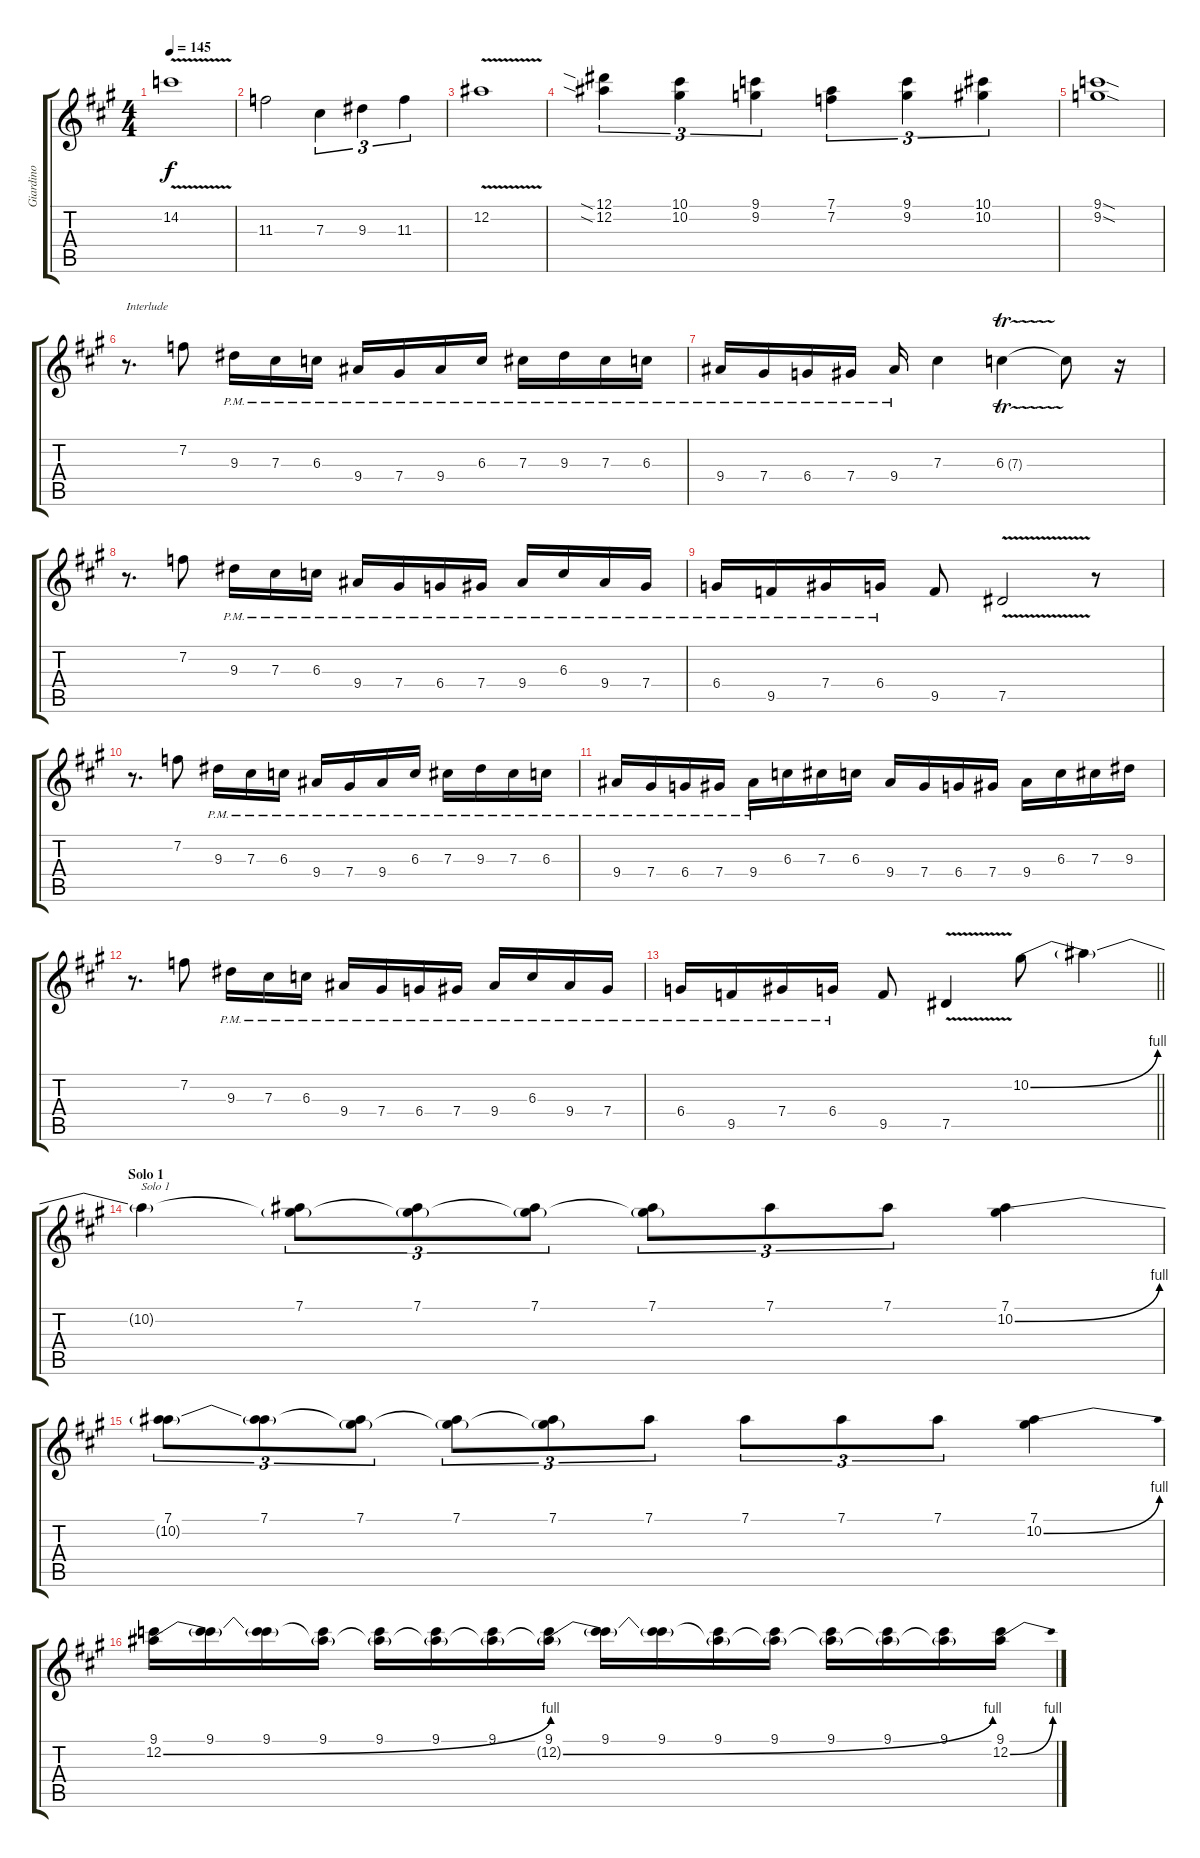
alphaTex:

\track ("Giardino" "Giardino") {instrument distortionguitar}
\staff {score tabs}
\tuning (Eb4 Bb3 Gb3 Db3 Ab2 Eb2) {hide}
\ts (4 4)
\tempo 145
\clef g2
\ks f#minor
14.2{v}.1{dy f} |
11.3.2 7.3.4{tu (3 2)} 9.3.4{tu (3 2)} 11.3.4{tu (3 2)} |
12.2{v}.1 |
(12.1{sia} 12.2{sia}).4{tu (3 2)} (10.1 10.2).4{tu (3 2)} (9.1 9.2).4{tu (3 2)} (7.1 7.2).4{tu (3 2)} (9.1 9.2).4{tu (3 2)} (10.1 10.2).4{tu (3 2)} |
(9.1{sod} 9.2{sod}).1 |
r.8{d txt "Interlude" volume 14} 7.2.8 9.3{pm}.16 7.3{pm}.16 6.3{pm}.16 9.4{pm}.16 7.4{pm}.16 9.4{pm}.16 6.3{pm}.16 7.3{pm}.16 9.3{pm}.16 7.3{pm}.16 6.3{pm}.16 |
9.4{pm}.16 7.4{pm}.16 6.4{pm}.16 7.4{pm}.16 9.4{pm}.16 7.3.4 6.3{tr (7 16)}.4 6.3{t}.8 r.16 |
r.8{d} 7.2.8 9.3{pm}.16 7.3{pm}.16 6.3{pm}.16 9.4{pm}.16 7.4{pm}.16 6.4{pm}.16 7.4{pm}.16 9.4{pm}.16 6.3{pm}.16 9.4{pm}.16 7.4{pm}.16 |
6.4{pm}.16 9.5{pm}.16 7.4{pm}.16 6.4{pm}.16 9.5.8 7.5{v}.2 r.8 |
r.8{d volume 14} 7.2.8 9.3{pm}.16 7.3{pm}.16 6.3{pm}.16 9.4{pm}.16 7.4{pm}.16 9.4{pm}.16 6.3{pm}.16 7.3{pm}.16 9.3{pm}.16 7.3{pm}.16 6.3{pm}.16 |
9.4{pm}.16 7.4{pm}.16 6.4{pm}.16 7.4{pm}.16 9.4{pm}.16 6.3.16 7.3.16 6.3.16 9.4.16 7.4.16 6.4.16 7.4.16 9.4.16 6.3.16 7.3.16 9.3.16 |
r.8{d} 7.2.8 9.3{pm}.16 7.3{pm}.16 6.3{pm}.16 9.4{pm}.16 7.4{pm}.16 6.4{pm}.16 7.4{pm}.16 9.4{pm}.16 6.3{pm}.16 9.4{pm}.16 7.4{pm}.16 |
\barLineRight lightlight
6.4{pm}.16 9.5{pm}.16 7.4{pm}.16 6.4{pm}.16 9.5.8 7.5{v}.4 10.2{be (bend 0 0 60 4)}.8 10.2{t}.4 |
\section ("" "Solo 1")
10.2{t}.4{txt "Solo 1" volume 16} (7.1 10.2{t}).8{tu (3 2)} (7.1 10.2{t}).8{tu (3 2)} (7.1 10.2{t}).8{tu (3 2)} (7.1 10.2{t}).8{tu (3 2)} 7.1.8{tu (3 2)} 7.1.8{tu (3 2)} (7.1 10.2{be (bend 0 0 60 4)}).4 |
(7.1 10.2{t}).8{tu (3 2)} (7.1 10.2{t}).8{tu (3 2)} (7.1 10.2{t}).8{tu (3 2)} (7.1 10.2{t}).8{tu (3 2)} (7.1 10.2{t}).8{tu (3 2)} 7.1.8{tu (3 2)} 7.1.8{tu (3 2)} 7.1.8{tu (3 2)} 7.1.8{tu (3 2)} (7.1 10.2{be (bend 0 0 60 4)}).4 |
(9.1 12.2{be (bend 0 0 60 4)}).16 (9.1 12.2{t}).16 (9.1 12.2{t}).16 (9.1 12.2{t}).16 (9.1 12.2{t}).16 (9.1 12.2{t}).16 (9.1 12.2{t}).16 (9.1 12.2{be (bend 0 0 60 4) t}).16 (9.1 12.2{t}).16 (9.1 12.2{t}).16 (9.1 12.2{t}).16 (9.1 12.2{t}).16 (9.1 12.2{t}).16 (9.1 12.2{t}).16 (9.1 12.2{t}).16 (9.1 12.2{be (bend 0 0 60 4)}).16
